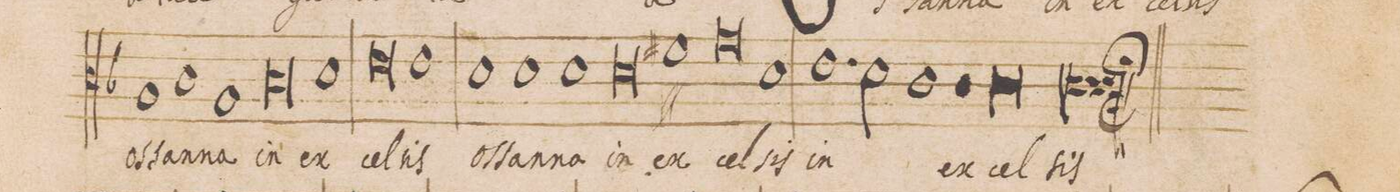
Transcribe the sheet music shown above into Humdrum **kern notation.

**kern	**text
*I"DISCANTVS	*
*clefC3	*
*k[b-]	*
*met(3/1)	*
*M3/2	*
2A/	os-
2c\	-san-
2A/	-na
=35	=35
1c	in
2d\	ex-
=36	=36
1e	-cel-
2e\	-sis
=37	=37
2d\	os-
2d\	-san-
2d\	-na
=38	=38
1d	in
2f#X\	ex-
=39	=39
1g	-cel-
2d\	-sis
=40	=40
2.e\	in
4d\	.
2c\	.
=41	=41
2c\	ex-
1c	-cel-
=42	=42
1c;	-sis
2ryy	.
=43||	=43||
*M2/1	*
*met(c|)	*
*-	*-
